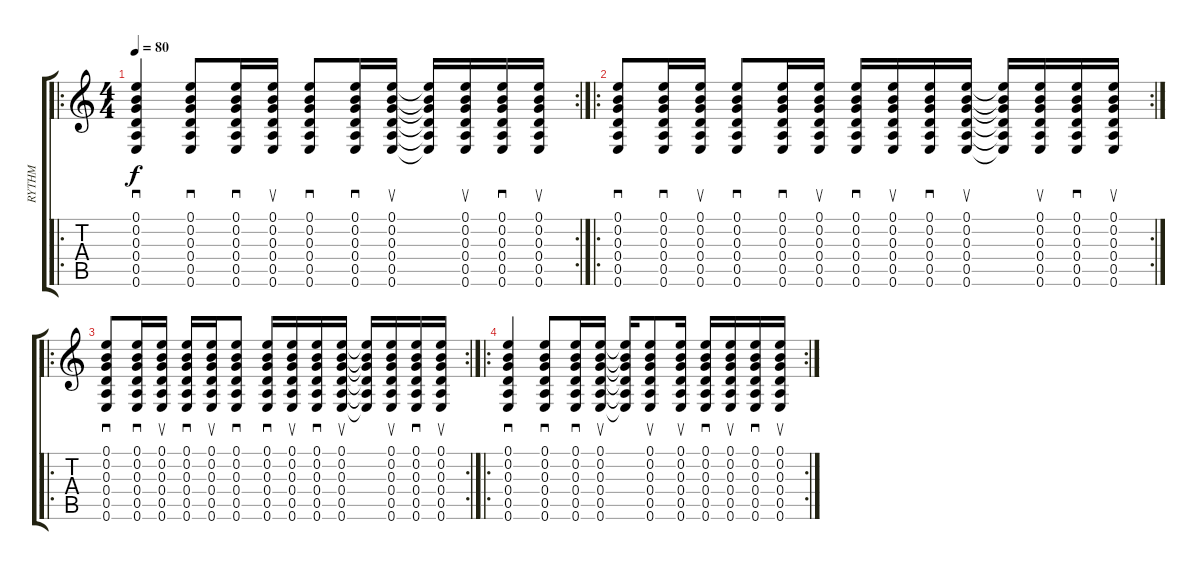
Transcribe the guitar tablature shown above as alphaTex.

\track ("RYTHM" "RYTHM") {instrument acousticguitarsteel}
\staff {score tabs}
\tuning (E4 B3 G3 D3 A2 E2) {hide}
\ro
\rc 2
\ts (4 4)
\tempo 80
\clef g2
\ks c
(0.1 0.2 0.3 0.4 0.5 0.6).4{sd dy f} (0.1 0.2 0.3 0.4 0.5 0.6).8{sd} (0.1 0.2 0.3 0.4 0.5 0.6).16{sd} (0.1 0.2 0.3 0.4 0.5 0.6).16{su} (0.1 0.2 0.3 0.4 0.5 0.6).8{sd} (0.1 0.2 0.3 0.4 0.5 0.6).16{sd} (0.1 0.2 0.3 0.4 0.5 0.6).16{su} (0.1{t} 0.2{t} 0.3{t} 0.4{t} 0.5{t} 0.6{t}).16 (0.1 0.2 0.3 0.4 0.5 0.6).16{su} (0.1 0.2 0.3 0.4 0.5 0.6).16{sd} (0.1 0.2 0.3 0.4 0.5 0.6).16{su} |
\ro
\rc 2
(0.1 0.2 0.3 0.4 0.5 0.6).8{sd} (0.1 0.2 0.3 0.4 0.5 0.6).16{sd} (0.1 0.2 0.3 0.4 0.5 0.6).16{su} (0.1 0.2 0.3 0.4 0.5 0.6).8{sd} (0.1 0.2 0.3 0.4 0.5 0.6).16{sd} (0.1 0.2 0.3 0.4 0.5 0.6).16{su} (0.1 0.2 0.3 0.4 0.5 0.6).16{sd} (0.1 0.2 0.3 0.4 0.5 0.6).16{su} (0.1 0.2 0.3 0.4 0.5 0.6).16{sd} (0.1 0.2 0.3 0.4 0.5 0.6).16{su} (0.1{t} 0.2{t} 0.3{t} 0.4{t} 0.5{t} 0.6{t}).16 (0.1 0.2 0.3 0.4 0.5 0.6).16{su} (0.1 0.2 0.3 0.4 0.5 0.6).16{sd} (0.1 0.2 0.3 0.4 0.5 0.6).16{su} |
\ro
\rc 2
(0.1 0.2 0.3 0.4 0.5 0.6).8{sd} (0.1 0.2 0.3 0.4 0.5 0.6).16{sd} (0.1 0.2 0.3 0.4 0.5 0.6).16{su} (0.1 0.2 0.3 0.4 0.5 0.6).16{sd} (0.1 0.2 0.3 0.4 0.5 0.6).16{su} (0.1 0.2 0.3 0.4 0.5 0.6).8{sd} (0.1 0.2 0.3 0.4 0.5 0.6).16{sd} (0.1 0.2 0.3 0.4 0.5 0.6).16{su} (0.1 0.2 0.3 0.4 0.5 0.6).16{sd} (0.1 0.2 0.3 0.4 0.5 0.6).16{su} (0.1{t} 0.2{t} 0.3{t} 0.4{t} 0.5{t} 0.6{t}).16 (0.1 0.2 0.3 0.4 0.5 0.6).16{su} (0.1 0.2 0.3 0.4 0.5 0.6).16{sd} (0.1 0.2 0.3 0.4 0.5 0.6).16{su} |
\ro
\rc 2
(0.1 0.2 0.3 0.4 0.5 0.6).4{sd} (0.1 0.2 0.3 0.4 0.5 0.6).8{sd} (0.1 0.2 0.3 0.4 0.5 0.6).16{sd} (0.1 0.2 0.3 0.4 0.5 0.6).16{su} (0.1{t} 0.2{t} 0.3{t} 0.4{t} 0.5{t} 0.6{t}).16 (0.1 0.2 0.3 0.4 0.5 0.6).8{su} (0.1 0.2 0.3 0.4 0.5 0.6).16{su} (0.1 0.2 0.3 0.4 0.5 0.6).16{sd} (0.1 0.2 0.3 0.4 0.5 0.6).16{su} (0.1 0.2 0.3 0.4 0.5 0.6).16{sd} (0.1 0.2 0.3 0.4 0.5 0.6).16{su}
